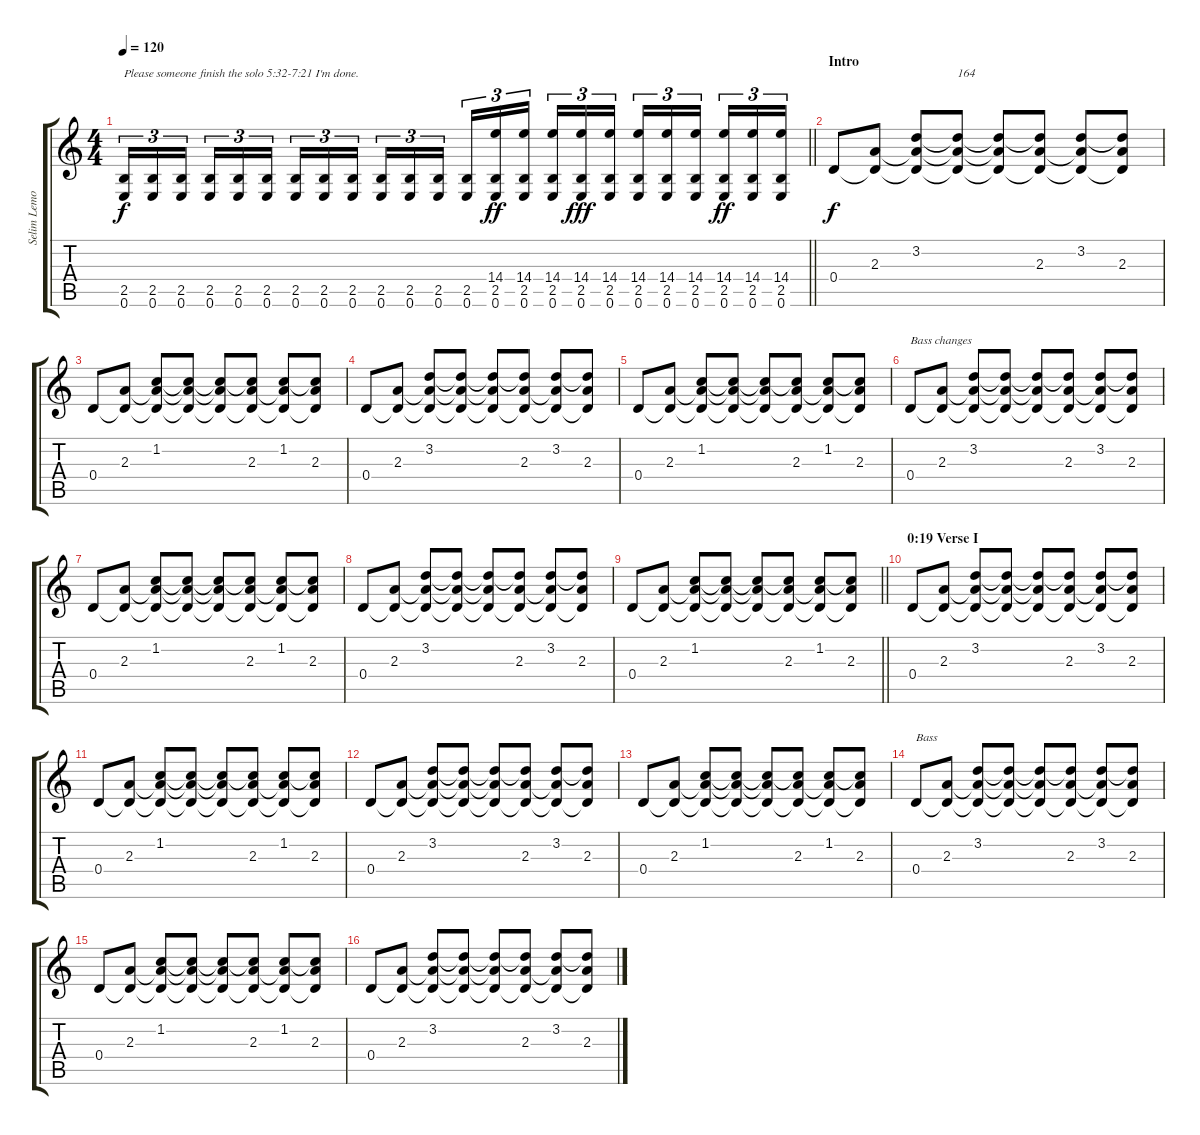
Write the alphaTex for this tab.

\track ("Selim Lemouchi (Rhythm Guitar)" "Selim Lemo") {instrument acousticguitarsteel}
\staff {score tabs}
\tuning (E4 B3 G3 D3 A2 E2) {hide}
\ts (4 4)
\tempo 120
\clef g2
\barLineRight lightlight
\ks c
(2.5 0.6).16{tu (3 2) txt "Please someone finish the solo 5:32-7:21 I'm done." dy f volume 11 instrument timpani} (2.5 0.6).16{tu (3 2) volume 16} (2.5 0.6).16{tu (3 2) beam splitsecondary} (2.5 0.6).16{tu (3 2)} (2.5 0.6).16{tu (3 2)} (2.5 0.6).16{tu (3 2)} (2.5 0.6).16{tu (3 2)} (2.5 0.6).16{tu (3 2)} (2.5 0.6).16{tu (3 2) beam splitsecondary} (2.5 0.6).16{tu (3 2)} (2.5 0.6).16{tu (3 2)} (2.5 0.6).16{tu (3 2)} (2.5 0.6).16{tu (3 2)} (14.4 2.5 0.6).16{tu (3 2) dy ff} (14.4 2.5 0.6).16{tu (3 2) beam splitsecondary} (14.4 2.5 0.6).16{tu (3 2)} (14.4 2.5 0.6).16{tu (3 2) dy fff} (14.4 2.5 0.6).16{tu (3 2)} (14.4 2.5 0.6).16{tu (3 2)} (14.4 2.5 0.6).16{tu (3 2)} (14.4 2.5 0.6).16{tu (3 2) beam splitsecondary} (14.4 2.5 0.6).16{tu (3 2) dy ff} (14.4 2.5 0.6).16{tu (3 2)} (14.4 2.5 0.6).16{tu (3 2)} |
\section ("" "Intro")
0.4.8{dy f instrument acousticguitarsteel} (2.3 0.4{t}).8 (3.2 2.3{t} 0.4{t}).8 (3.2{t} 2.3{t} 0.4{t}).8{txt "164"} (3.2{t} 2.3{t} 0.4{t}).8 (3.2{t} 2.3 0.4{t}).8 (3.2 2.3{t} 0.4{t}).8 (3.2{t} 2.3 0.4{t}).8 |
0.4.8 (2.3 0.4{t}).8 (1.2 2.3{t} 0.4{t}).8 (1.2{t} 2.3{t} 0.4{t}).8 (1.2{t} 2.3{t} 0.4{t}).8 (1.2{t} 2.3 0.4{t}).8 (1.2 2.3{t} 0.4{t}).8 (1.2{t} 2.3 0.4{t}).8 |
0.4.8 (2.3 0.4{t}).8 (3.2 2.3{t} 0.4{t}).8 (3.2{t} 2.3{t} 0.4{t}).8 (3.2{t} 2.3{t} 0.4{t}).8 (3.2{t} 2.3 0.4{t}).8 (3.2 2.3{t} 0.4{t}).8 (3.2{t} 2.3 0.4{t}).8 |
0.4.8 (2.3 0.4{t}).8 (1.2 2.3{t} 0.4{t}).8 (1.2{t} 2.3{t} 0.4{t}).8 (1.2{t} 2.3{t} 0.4{t}).8 (1.2{t} 2.3 0.4{t}).8 (1.2 2.3{t} 0.4{t}).8 (1.2{t} 2.3 0.4{t}).8 |
0.4.8{txt "Bass changes"} (2.3 0.4{t}).8 (3.2 2.3{t} 0.4{t}).8 (3.2{t} 2.3{t} 0.4{t}).8 (3.2{t} 2.3{t} 0.4{t}).8 (3.2{t} 2.3 0.4{t}).8 (3.2 2.3{t} 0.4{t}).8 (3.2{t} 2.3 0.4{t}).8 |
0.4.8 (2.3 0.4{t}).8 (1.2 2.3{t} 0.4{t}).8 (1.2{t} 2.3{t} 0.4{t}).8 (1.2{t} 2.3{t} 0.4{t}).8 (1.2{t} 2.3 0.4{t}).8 (1.2 2.3{t} 0.4{t}).8 (1.2{t} 2.3 0.4{t}).8 |
0.4.8 (2.3 0.4{t}).8 (3.2 2.3{t} 0.4{t}).8 (3.2{t} 2.3{t} 0.4{t}).8 (3.2{t} 2.3{t} 0.4{t}).8 (3.2{t} 2.3 0.4{t}).8 (3.2 2.3{t} 0.4{t}).8 (3.2{t} 2.3 0.4{t}).8 |
\barLineRight lightlight
0.4.8 (2.3 0.4{t}).8 (1.2 2.3{t} 0.4{t}).8 (1.2{t} 2.3{t} 0.4{t}).8 (1.2{t} 2.3{t} 0.4{t}).8 (1.2{t} 2.3 0.4{t}).8 (1.2 2.3{t} 0.4{t}).8 (1.2{t} 2.3 0.4{t}).8 |
\section ("" "0:19 Verse I")
0.4.8 (2.3 0.4{t}).8 (3.2 2.3{t} 0.4{t}).8 (3.2{t} 2.3{t} 0.4{t}).8 (3.2{t} 2.3{t} 0.4{t}).8 (3.2{t} 2.3 0.4{t}).8 (3.2 2.3{t} 0.4{t}).8 (3.2{t} 2.3 0.4{t}).8 |
0.4.8 (2.3 0.4{t}).8 (1.2 2.3{t} 0.4{t}).8 (1.2{t} 2.3{t} 0.4{t}).8 (1.2{t} 2.3{t} 0.4{t}).8 (1.2{t} 2.3 0.4{t}).8 (1.2 2.3{t} 0.4{t}).8 (1.2{t} 2.3 0.4{t}).8 |
0.4.8 (2.3 0.4{t}).8 (3.2 2.3{t} 0.4{t}).8 (3.2{t} 2.3{t} 0.4{t}).8 (3.2{t} 2.3{t} 0.4{t}).8 (3.2{t} 2.3 0.4{t}).8 (3.2 2.3{t} 0.4{t}).8 (3.2{t} 2.3 0.4{t}).8 |
0.4.8 (2.3 0.4{t}).8 (1.2 2.3{t} 0.4{t}).8 (1.2{t} 2.3{t} 0.4{t}).8 (1.2{t} 2.3{t} 0.4{t}).8 (1.2{t} 2.3 0.4{t}).8 (1.2 2.3{t} 0.4{t}).8 (1.2{t} 2.3 0.4{t}).8 |
0.4.8{txt "Bass"} (2.3 0.4{t}).8 (3.2 2.3{t} 0.4{t}).8 (3.2{t} 2.3{t} 0.4{t}).8 (3.2{t} 2.3{t} 0.4{t}).8 (3.2{t} 2.3 0.4{t}).8 (3.2 2.3{t} 0.4{t}).8 (3.2{t} 2.3 0.4{t}).8 |
0.4.8 (2.3 0.4{t}).8 (1.2 2.3{t} 0.4{t}).8 (1.2{t} 2.3{t} 0.4{t}).8 (1.2{t} 2.3{t} 0.4{t}).8 (1.2{t} 2.3 0.4{t}).8 (1.2 2.3{t} 0.4{t}).8 (1.2{t} 2.3 0.4{t}).8 |
0.4.8 (2.3 0.4{t}).8 (3.2 2.3{t} 0.4{t}).8 (3.2{t} 2.3{t} 0.4{t}).8 (3.2{t} 2.3{t} 0.4{t}).8 (3.2{t} 2.3 0.4{t}).8 (3.2 2.3{t} 0.4{t}).8 (3.2{t} 2.3 0.4{t}).8
